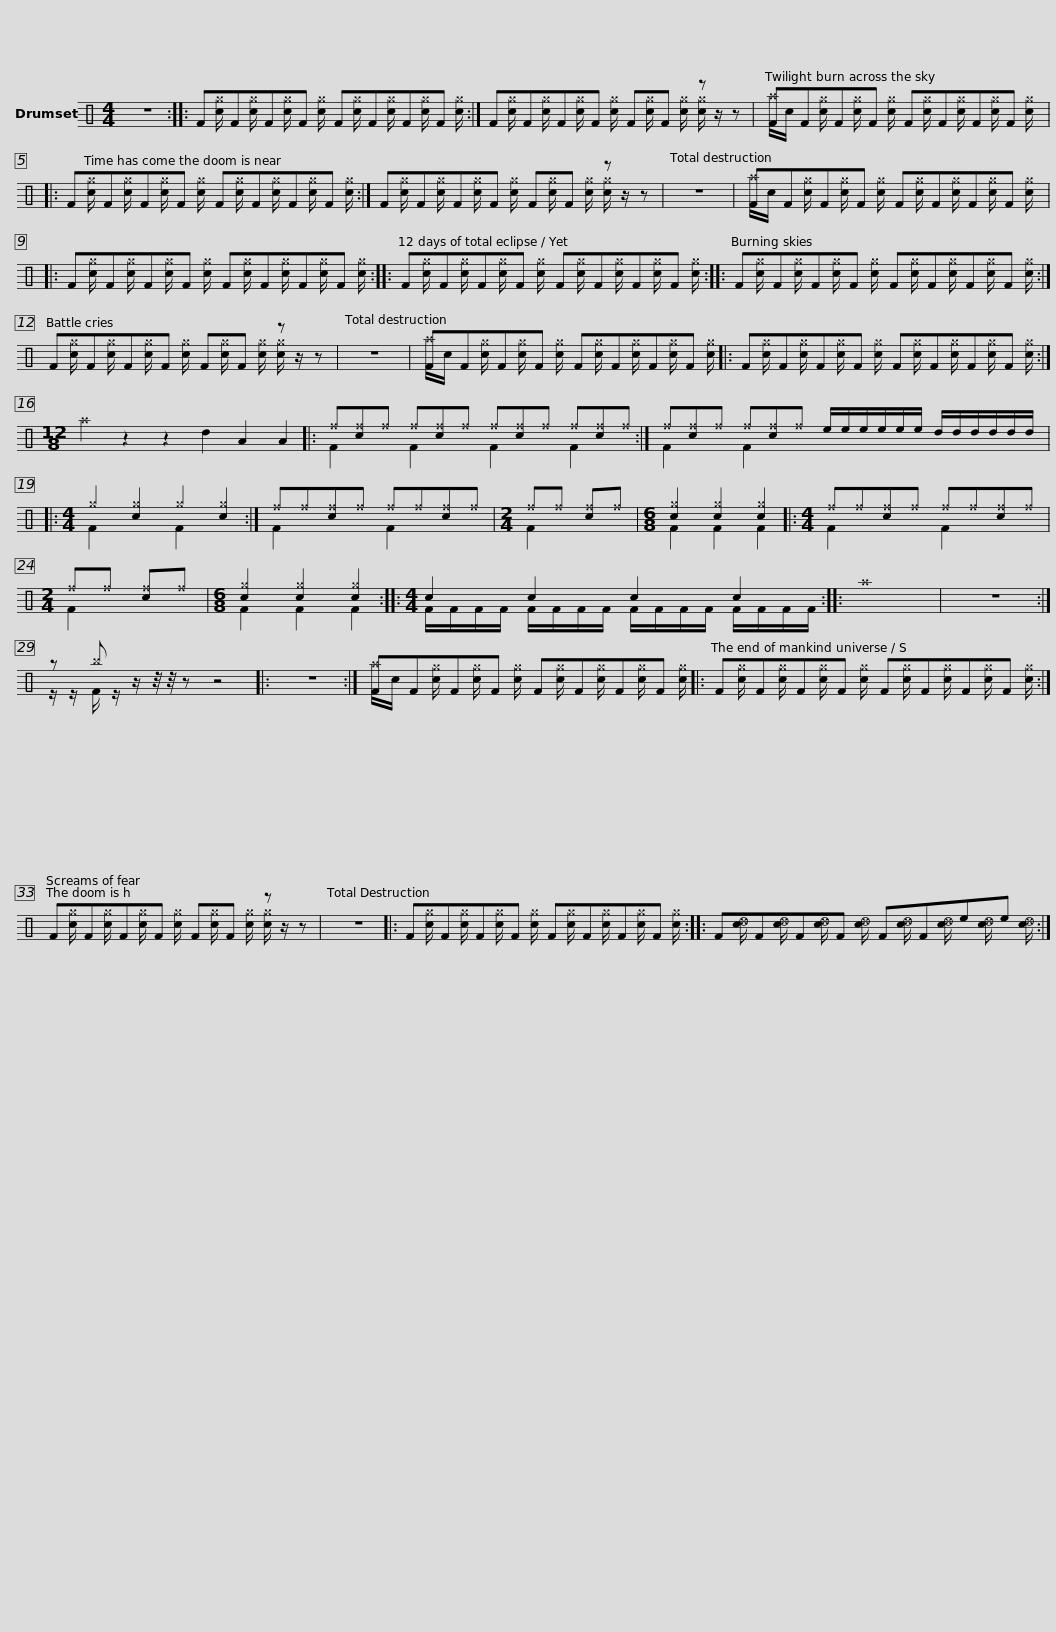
X:1
%%score ( 1 2 )
L:1/8
M:4/4
I:linebreak $
K:C
V:1 perc
K:none
V:2 perc
K:none
V:1
 z8 :: FFFF FFFF :| FFFF FF z z |$ FFFF FFFF |: FFFF FFFF :|$ %5
 FFFF FF z z | z8 | FFFF FFFF |:$ FFFF FFFF :: FFFF FFFF ::$ %10
 FFFF FFFF :| FFFF FF z z | z8 |$ FFFF FFFF |: FFFF FFFF :|$ %15
[M:12/8] ^a2 z2 z2 d2 A2 A2 |: ^f[c^f]^f ^f[c^f]^f ^f[c^f]^f ^f[c^f]^f :| ^f[c^f]^f ^f[c^f]^f e/e/e/e/e/e/ d/d/d/d/d/d/ |:$[M:4/4] ^g2 [c^g]2 ^g2 [c^g]2 :| ^f^f[c^f]^f ^f^f[c^f]^f | %20
[M:2/4] ^f^f [c^f]^f |[M:6/8] [c^g]2 [c^g]2 [c^g]2 |:[M:4/4] ^f^f[c^f]^f ^f^f[c^f]^f |[M:2/4] ^f^f [c^f]^f |$[M:6/8] [c^g]2 [c^g]2 [c^g]2 :: %25
[M:4/4] c2 c2 c2 c2 :: ^a8 | z8 :| z ^b z/ z/4 z/4 z z4 |: z8 :|$ %30
 FFFF FFFF |: FFFF FFFF :|$ FFFF FF z z | z8 |: FFFF FFFF ::$ %35
 FFFF FFee :| %36
V:2
 x8 :: x/ [c^g]/ x/ [c^g]/ x/ [c^g]/ x/ [c^g]/ x/ [c^g]/ x/ [c^g]/ x/ [c^g]/ x/ [c^g]/ :| x/ [c^g]/ x/ [c^g]/ x/ [c^g]/ x/ [c^g]/ x/ [c^g]/ x/ [c^g]/ [c^g]/ z/ z |$ ^a/c/ x/ [c^g]/ x/ [c^g]/ x/ [c^g]/ x/ [c^g]/ x/ [c^g]/ x/ [c^g]/ x/ [c^g]/ |: x/ [c^g]/ x/ [c^g]/ x/ [c^g]/ x/ [c^g]/ x/ [c^g]/ x/ [c^g]/ x/ [c^g]/ x/ [c^g]/ :|$ %5
 x/ [c^g]/ x/ [c^g]/ x/ [c^g]/ x/ [c^g]/ x/ [c^g]/ x/ [c^g]/ [c^g]/ z/ x | x8 | ^a/c/ x/ [c^g]/ x/ [c^g]/ x/ [c^g]/ x/ [c^g]/ x/ [c^g]/ x/ [c^g]/ x/ [c^g]/ |:$ x/ [c^g]/ x/ [c^g]/ x/ [c^g]/ x/ [c^g]/ x/ [c^g]/ x/ [c^g]/ x/ [c^g]/ x/ [c^g]/ :: x/ [c^g]/ x/ [c^g]/ x/ [c^g]/ x/ [c^g]/ x/ [c^g]/ x/ [c^g]/ x/ [c^g]/ x/ [c^g]/ ::$ %10
 x/ [c^g]/ x/ [c^g]/ x/ [c^g]/ x/ [c^g]/ x/ [c^g]/ x/ [c^g]/ x/ [c^g]/ x/ [c^g]/ :| x/ [c^g]/ x/ [c^g]/ x/ [c^g]/ x/ [c^g]/ x/ [c^g]/ x/ [c^g]/ [c^g]/ z/ z | x8 |$ ^a/c/ x/ [c^g]/ x/ [c^g]/ x/ [c^g]/ x/ [c^g]/ x/ [c^g]/ x/ [c^g]/ x/ [c^g]/ |: x/ [c^g]/ x/ [c^g]/ x/ [c^g]/ x/ [c^g]/ x/ [c^g]/ x/ [c^g]/ x/ [c^g]/ x/ [c^g]/ :|$ %15
[M:12/8] x12 |: F2 x F2 x F2 x F2 x :| F2 x F2 x7 |:$[M:4/4] F2 x2 F2 x2 :| F2 x2 F2 x2 | %20
[M:2/4] F2 x2 |[M:6/8] F2 F2 F2 |:[M:4/4] F2 x2 F2 x2 |[M:2/4] F2 x2 |$[M:6/8] F2 F2 F2 :: %25
[M:4/4] F/F/F/F/ F/F/F/F/ F/F/F/F/ F/F/F/F/ :: x8 | x8 :| z/ z/ F/ z/ x2 z4 |: x8 :|$ %30
 ^a/c/ x/ [c^g]/ x/ [c^g]/ x/ [c^g]/ x/ [c^g]/ x/ [c^g]/ x/ [c^g]/ x/ [c^g]/ |: x/ [c^g]/ x/ [c^g]/ x/ [c^g]/ x/ [c^g]/ x/ [c^g]/ x/ [c^g]/ x/ [c^g]/ x/ [c^g]/ :|$ x/ [c^g]/ x/ [c^g]/ x/ [c^g]/ x/ [c^g]/ x/ [c^g]/ x/ [c^g]/ [c^g]/ z/ z | x8 |: x/ [c^g]/ x/ [c^g]/ x/ [c^g]/ x/ [c^g]/ x/ [c^g]/ x/ [c^g]/ x/ [c^g]/ x/ [c^g]/ ::$ %35
 x/ [c_d]/ x/ [c_d]/ x/ [c_d]/ x/ [c_d]/ x/ [c_d]/ x/ [c_d]/ x/ [c_d]/ x/ [c_d]/ :| %36
